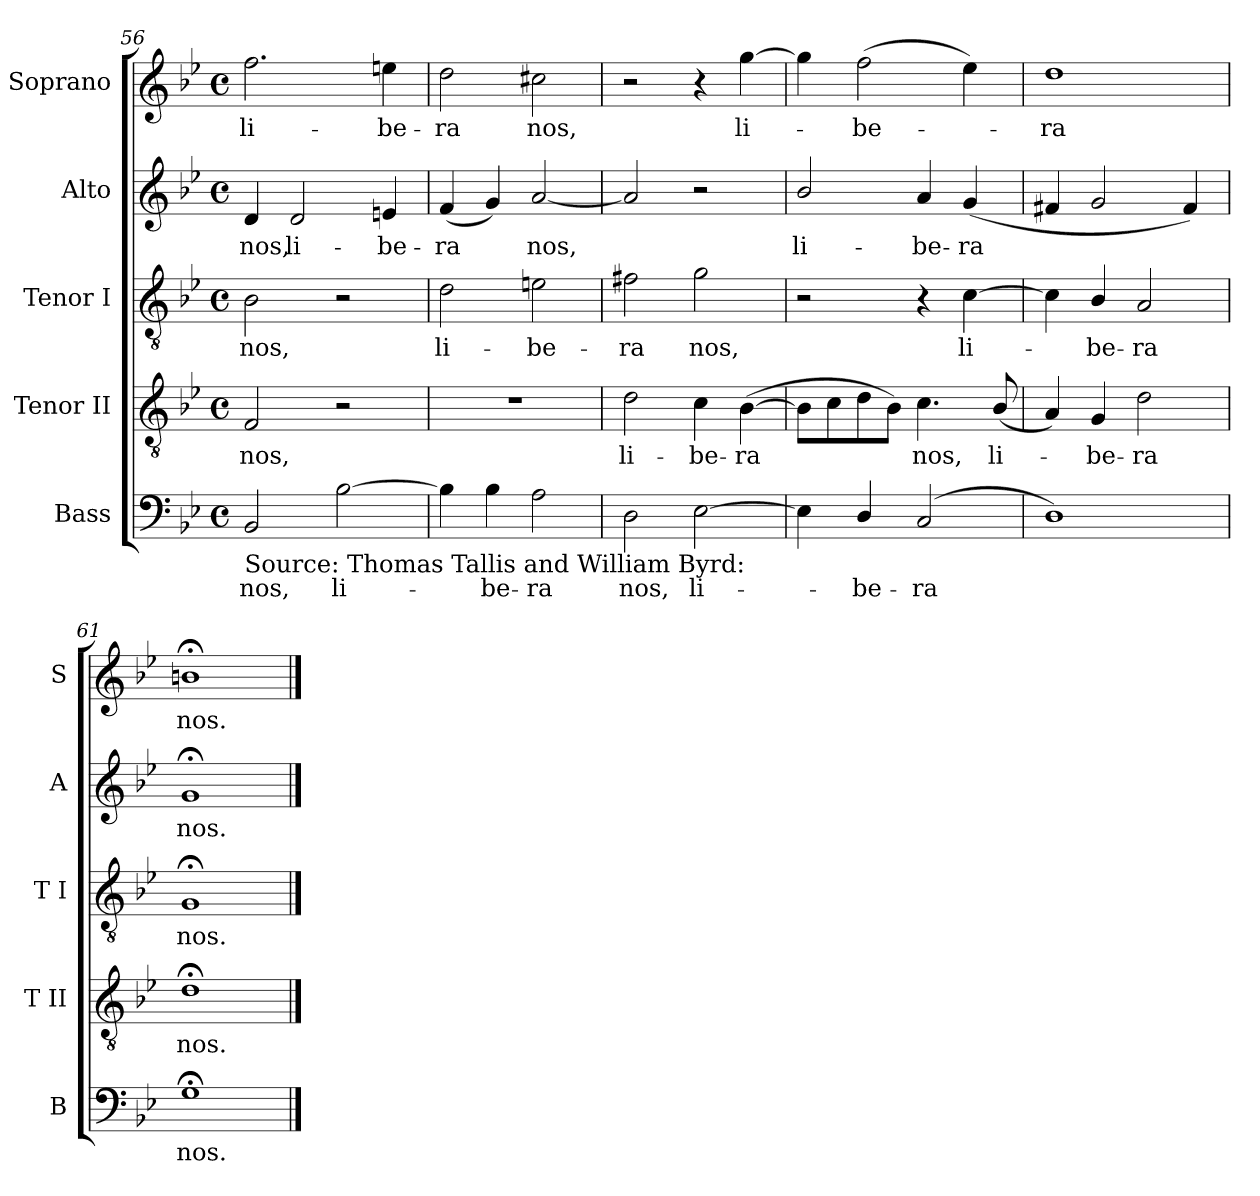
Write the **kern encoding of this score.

**kern	**text	**kern	**text	**kern	**text	**kern	**text	**kern	**text
*part5	*part5	*part4	*part4	*part3	*part3	*part2	*part2	*part1	*part1
*staff5	*staff5	*staff4	*staff4	*staff3	*staff3	*staff2	*staff2	*staff1	*staff1
*I"Bass	*	*I"Tenor II	*	*I"Tenor I	*	*I"Alto	*	*I"Soprano	*
*I'B	*	*I'T II	*	*I'T I	*	*I'A	*	*I'S	*
*clefF4	*	*clefGv2	*	*clefGv2	*	*clefG2	*	*clefG2	*
*k[b-e-]	*	*k[b-e-]	*	*k[b-e-]	*	*k[b-e-]	*	*k[b-e-]	*
*B-:	*	*B-:	*	*B-:	*	*B-:	*	*B-:	*
*M4/4	*	*M4/4	*	*M4/4	*	*M4/4	*	*M4/4	*
*met(c)	*	*met(c)	*	*met(c)	*	*met(c)	*	*met(c)	*
=56	=56	=56	=56	=56	=56	=56	=56	=56	=56
!LO:TX:b:t=Source&colon; Thomas Tallis and William Byrd&colon;	!	!	!	!	!	!	!	!	!
!	!LO:LY:b	!	!LO:LY:b	!	!LO:LY:b	!	!LO:LY:b	!	!LO:LY:b
2BB-	nos,	2F	nos,	2B-	nos,	4d	nos,	2.ff	li-
!	!	!	!	!	!	!	!LO:LY:b	!	!
.	.	.	.	.	.	2d	li-	.	.
!	!LO:LY:b	!	!	!	!	!	!	!	!
[2B-	li-	2r	.	2r	.	.	.	.	.
!	!	!	!	!	!	!	!LO:LY:b	!	!LO:LY:b
.	.	.	.	.	.	4en	-be-	4een	-be-
=57	=57	=57	=57	=57	=57	=57	=57	=57	=57
!	!	!	!	!	!LO:LY:b	!	!LO:LY:b	!	!LO:LY:b
4B-]	.	1r	.	2d	li-	(<4f	-ra	2dd	-ra
!	!LO:LY:b	!	!	!	!	!	!	!	!
4B-	be-	.	.	.	.	4g)	.	.	.
!	!LO:LY:b	!	!	!	!LO:LY:b	!	!LO:LY:b	!	!LO:LY:b
2A	-ra	.	.	2en	-be-	[2a	nos,	2cc#X	nos,
=58	=58	=58	=58	=58	=58	=58	=58	=58	=58
!	!LO:LY:b	!	!LO:LY:b	!	!LO:LY:b	!	!	!	!
2D	nos,	2d	li-	2f#X	-ra	2a]	.	2r	.
!	!LO:LY:b	!	!LO:LY:b	!	!LO:LY:b	!	!	!	!
[2E-	li-	4c	-be-	2g	nos,	2r	.	4r	.
!	!	!	!LO:LY:b	!	!	!	!	!	!LO:LY:b
.	.	(>[4B-	-ra	.	.	.	.	[4gg	li-
=59	=59	=59	=59	=59	=59	=59	=59	=59	=59
!	!	!	!	!	!	!	!LO:LY:b	!	!
4E-]	.	8B-L]	.	2r	.	2b-/	li-	4gg]	.
.	.	8c	.	.	.	.	.	.	.
!	!LO:LY:b	!	!	!	!	!	!	!	!LO:LY:b
4D/	be-	8d	.	.	.	.	.	(>2ff	be-
.	.	8B-J)	.	.	.	.	.	.	.
!	!LO:LY:b	!	!LO:LY:b	!	!	!	!LO:LY:b	!	!
(<2C	-ra	4.c	nos,	4r	.	4a	-be-	.	.
!	!	!	!	!	!LO:LY:b	!	!LO:LY:b	!	!
.	.	.	.	[4c	li-	(<4g	-ra	4ee-)	.
!	!	!	!LO:LY:b	!	!	!	!	!	!
.	.	(<8B-/L	li-	.	.	.	.	.	.
=60	=60	=60	=60	=60	=60	=60	=60	=60	=60
!	!	!	!	!	!	!	!	!	!LO:LY:b
1D)	.	4A)	.	4c]	.	4f#X	.	1dd	ra
!	!	!	!LO:LY:b	!	!LO:LY:b	!	!	!	!
.	.	4G	be-	4B-/	be-	2g	.	.	.
!	!	!	!LO:LY:b	!	!LO:LY:b	!	!	!	!
.	.	2d	-ra	2A	-ra	.	.	.	.
.	.	.	.	.	.	4f#)	.	.	.
=61	=61	=61	=61	=61	=61	=61	=61	=61	=61
!	!LO:LY:b	!	!LO:LY:b	!	!LO:LY:b	!	!LO:LY:b	!	!LO:LY:b
1G;<	nos.	1d;<	nos.	1G;<	nos.	1g;<	nos.	1bn;<	nos.
==	==	==	==	==	==	==	==	==	==
*-	*-	*-	*-	*-	*-	*-	*-	*-	*-
